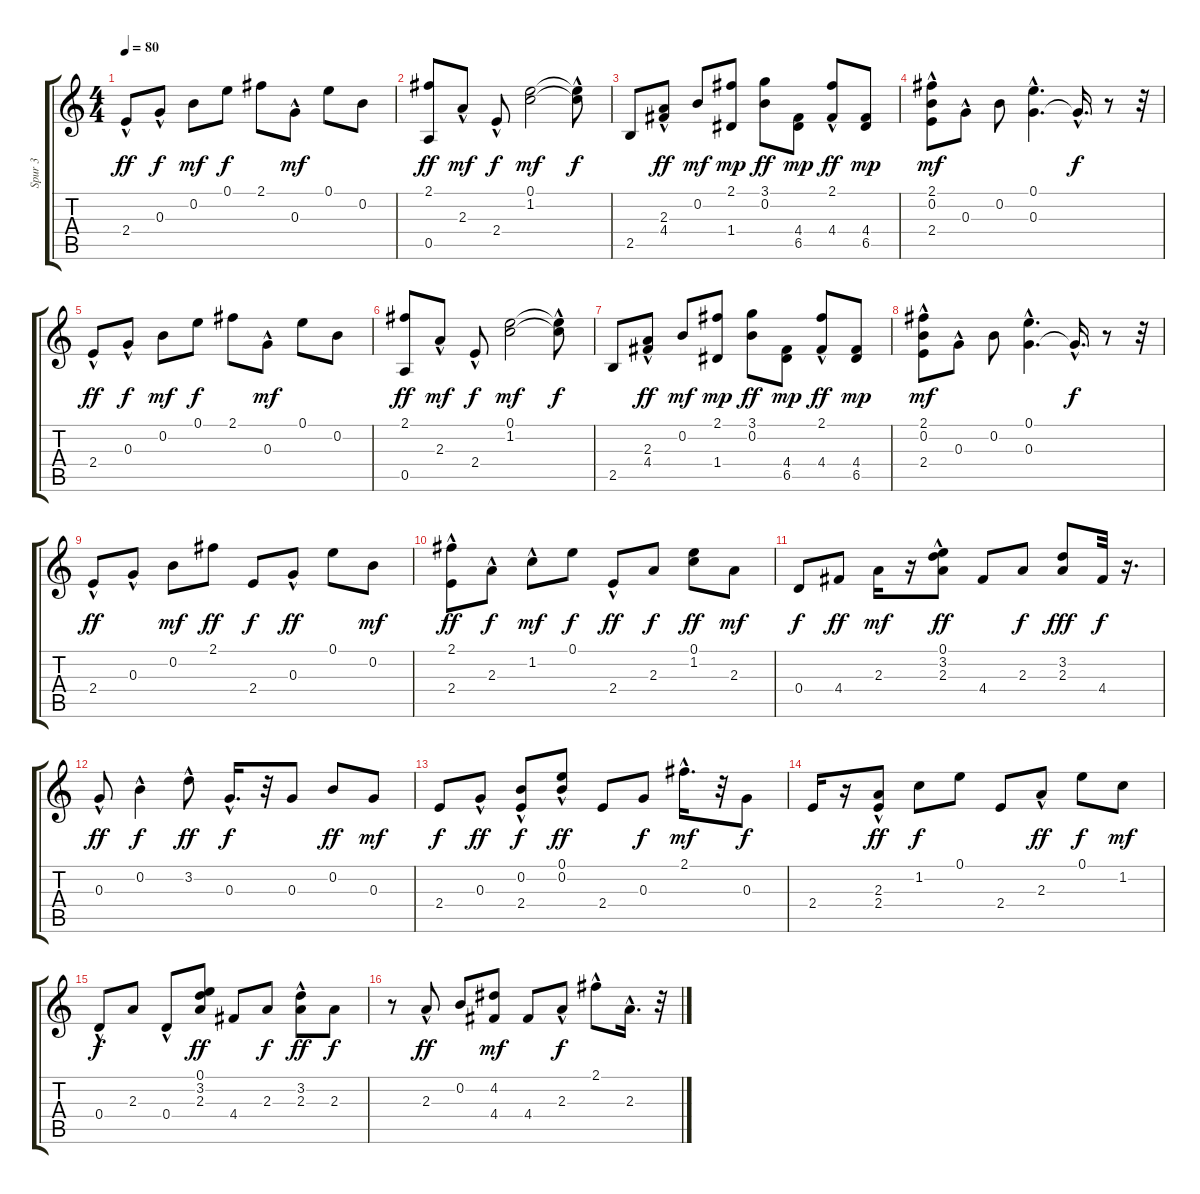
\track ("Spur 3" "Spur 3") {instrument acousticguitarsteel}
\staff {score tabs}
\tuning (E4 B3 G3 D3 A2 E2) {hide}
\ts (4 4)
\tempo 80
\clef g2
\ks c
2.4{hac}.8{dy ff instrument acousticguitarsteel} 0.3{hac}.8{dy f} 0.2.8{dy mf} 0.1.8{dy f} 2.1.8 0.3{hac}.8{dy mf} 0.1.8 0.2.8 |
(2.1 0.5).8{dy ff} 2.3{hac}.8{dy mf} 2.4{hac}.8{dy f} (0.1 1.2).2{dy mf} (0.1{hac t} 1.2{t}).8{dy f} |
2.5.8 (2.3{hac} 4.4{hac}).8{dy ff} 0.2.8{dy mf} (2.1 1.4).8{dy mp} (3.1 0.2).8{dy ff} (4.4 6.5).8{dy mp} (2.1{hac} 4.4).8{dy ff} (4.4 6.5).8{dy mp} |
(2.1{hac} 0.2 2.4{hac}).8{dy mf} 0.3{hac}.8 0.2.8 (0.1 0.3{hac}).4{d} 0.3{hac t}.16{d dy f} r.8 r.32 |
2.4{hac}.8{dy ff} 0.3{hac}.8{dy f} 0.2.8{dy mf} 0.1.8{dy f} 2.1.8 0.3{hac}.8{dy mf} 0.1.8 0.2.8 |
(2.1 0.5).8{dy ff} 2.3{hac}.8{dy mf} 2.4{hac}.8{dy f} (0.1 1.2).2{dy mf} (0.1{hac t} 1.2{t}).8{dy f} |
2.5.8 (2.3{hac} 4.4{hac}).8{dy ff} 0.2.8{dy mf} (2.1 1.4).8{dy mp} (3.1 0.2).8{dy ff} (4.4 6.5).8{dy mp} (2.1{hac} 4.4).8{dy ff} (4.4 6.5).8{dy mp} |
(2.1{hac} 0.2 2.4{hac}).8{dy mf} 0.3{hac}.8 0.2.8 (0.1 0.3{hac}).4{d} 0.3{hac t}.16{d dy f} r.8 r.32 |
2.4{hac}.8{dy ff} 0.3{hac}.8 0.2.8{dy mf} 2.1.8{dy ff} 2.4.8{dy f} 0.3{hac}.8{dy ff} 0.1.8 0.2.8{dy mf} |
(2.1 2.4{hac}).8{dy ff} 2.3{hac}.8{dy f} 1.2{hac}.8{dy mf} 0.1.8{dy f} 2.4{hac}.8{dy ff} 2.3.8{dy f} (0.1 1.2).8{dy ff} 2.3.8{dy mf} |
0.4.8{dy f} 4.4.8{dy ff} 2.3.16{dy mf} r.16 (0.1{hac} 3.2 2.3).8{dy ff} 4.4.8 2.3.8{dy f} (3.2 2.3).8{dy fff} 4.4.32{dy f} r.16{d} |
0.3{hac}.8{dy ff} 0.2{hac}.4{dy f} 3.2{hac}.8{dy ff} 0.3{hac}.16{d dy f} r.32 0.3.8 0.2.8{dy ff} 0.3.8{dy mf} |
2.4.8{dy f} 0.3{hac}.8{dy ff} (0.2{hac} 2.4).8{dy f} (0.1 0.2{hac}).8{dy ff} 2.4.8 0.3.8{dy f} 2.1{hac}.16{d dy mf} r.32 0.3.8{dy f} |
2.4.16 r.16 (2.3{hac} 2.4).8{dy ff} 1.2.8{dy f} 0.1.8 2.4.8 2.3{hac}.8{dy ff} 0.1.8{dy f} 1.2.8{dy mf} |
0.4{hac}.8{dy f} 2.3.8 0.4{hac}.8 (0.1 3.2 2.3).8{dy ff} 4.4.8 2.3.8{dy f} (3.2 2.3{hac}).8{dy ff} 2.3.8{dy f} |
r.8 2.3{hac}.8{dy ff} 0.2.8 (4.2 4.4).8{dy mf} 4.4.8 2.3{hac}.8{dy f} 2.1{hac}.8 2.3{hac}.16{d} r.32
